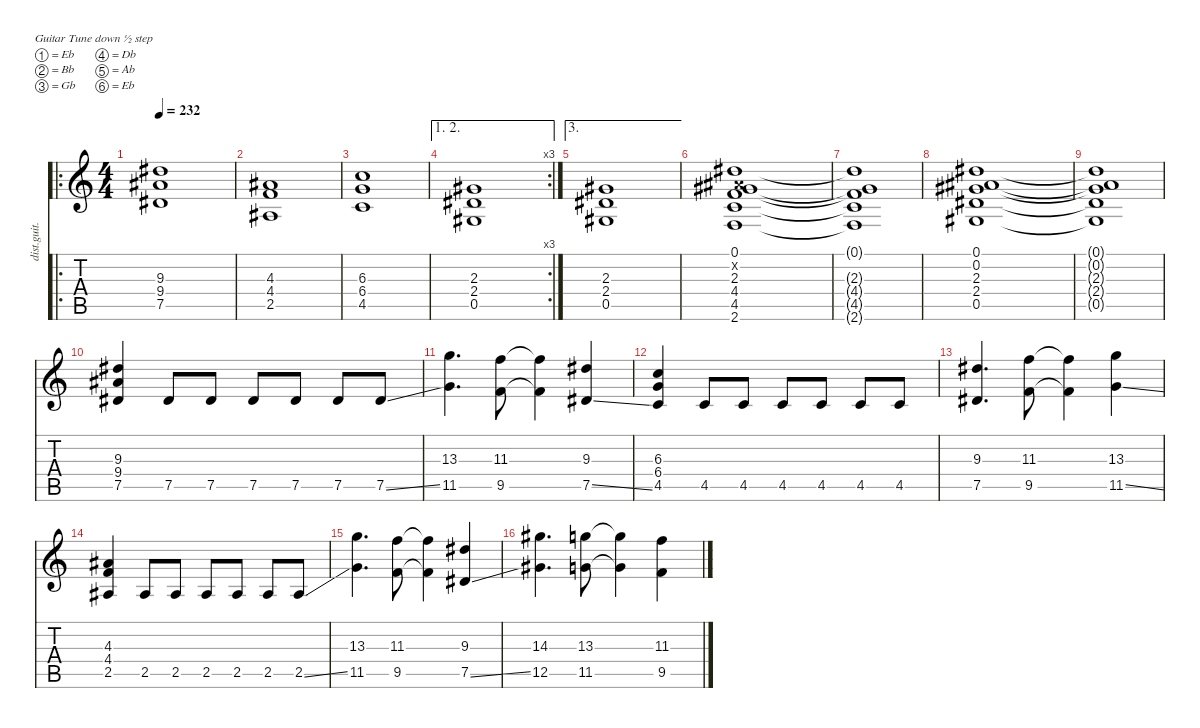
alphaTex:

\defaultSystemsLayout 4
\hideDynamics
\bracketExtendMode nobrackets
\otherSystemsTrackNameOrientation horizontal
\track ("Gtr. 1" "dist.guit.") {mute instrument distortionguitar}
\staff {score tabs}
\tuning (Eb4 Bb3 Gb3 Db3 Ab2 Eb2)
\ro
\ts (4 4)
\tempo 232
\clef g2
\ks c
(9.3{acc #} 9.4{acc #} 7.5{acc #}).1{dy f instrument distortionguitar beam Up} |
(4.3{acc #} 4.4 2.5{acc #}).1{beam Up} |
(6.3 6.4 4.5).1{beam Up} |
\ae (1 2)
\rc 3
(2.3{acc #} 2.4{acc #} 0.5{acc #}).1{beam Up} |
\ae 3
(2.3{acc #} 2.4{acc #} 0.5{acc #}).1{beam Up} |
(0.1{acc #} 0.2{x acc #} 2.3{acc #} 4.4 4.5 2.6).1{beam Up} |
(0.1{t acc #} 2.3{t acc #} 4.4{t} 4.5{t} 2.6{t}).1{beam Up} |
(0.1{acc #} 0.2{acc #} 2.3{acc #} 2.4{acc #} 0.5{acc #}).1{beam Up} |
(0.1{t acc #} 0.2{t acc #} 2.3{t acc #} 2.4{t acc #} 0.5{t acc #}).1{beam Up} |
(9.3{acc #} 9.4{acc #} 7.5{acc #}).4{instrument electricguitarmuted beam Up} 7.5{acc #}.8{beam Up} 7.5{acc #}.8{beam Up} 7.5{acc #}.8{beam Up} 7.5{acc #}.8{beam Up} 7.5{acc #}.8{beam Up} 7.5{ss acc #}.8{beam Up} |
(13.3 11.5).4{d instrument distortionguitar beam Down} (11.3 9.5).8{beam Down} (11.3{t} 9.5{t}).4{beam Down} (9.3{acc #} 7.5{ss acc #}).4{beam Up} |
(6.3 6.4 4.5).4{instrument electricguitarmuted beam Up} 4.5.8{beam Up} 4.5.8{beam Up} 4.5.8{beam Up} 4.5.8{beam Up} 4.5.8{beam Up} 4.5.8{beam Up} |
(9.3{acc #} 7.5{acc #}).4{d instrument distortionguitar beam Up} (11.3 9.5).8{beam Down} (11.3{t} 9.5{t}).4{beam Down} (13.3 11.5{ss}).4{beam Down} |
(4.3{acc #} 4.4 2.5{acc #}).4{instrument electricguitarmuted beam Up} 2.5{acc #}.8{beam Up} 2.5{acc #}.8{beam Up} 2.5{acc #}.8{beam Up} 2.5{acc #}.8{beam Up} 2.5{acc #}.8{beam Up} 2.5{ss acc #}.8{beam Up} |
(13.3 11.5).4{d instrument distortionguitar beam Down} (11.3 9.5).8{beam Down} (11.3{t} 9.5{t}).4{beam Down} (9.3{acc #} 7.5{ss acc #}).4{beam Up} |
(14.3{acc #} 12.5{acc #}).4{d beam Down} (13.3 11.5).8{beam Down} (13.3{t} 11.5{t}).4{beam Down} (11.3 9.5).4{beam Down}
